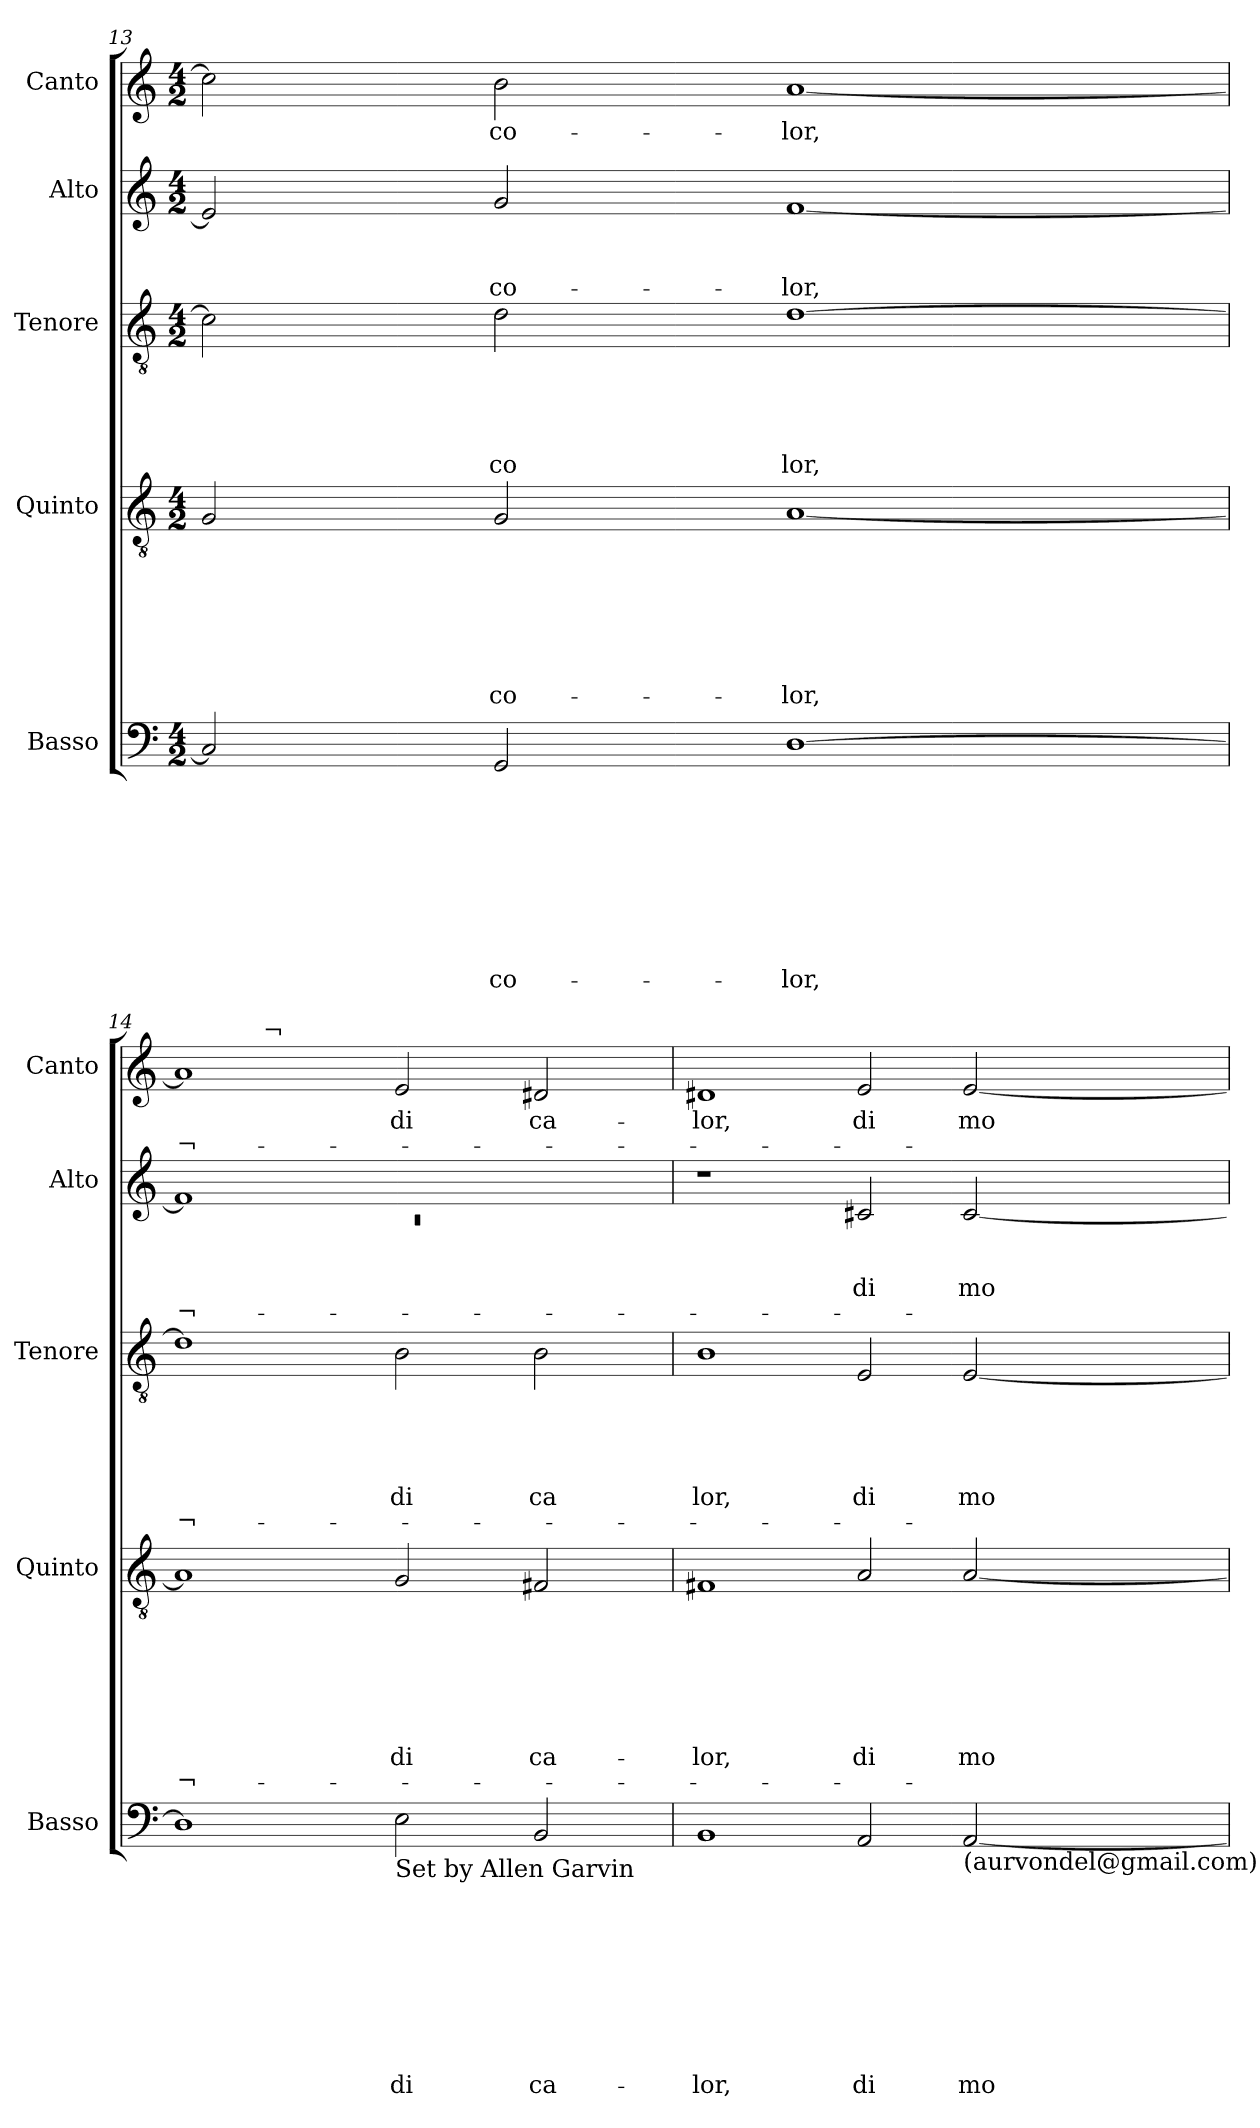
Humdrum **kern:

**kern	**text	**text	**text	**text	**text	**text	**text	**text	**text	**kern	**text	**text	**text	**text	**text	**text	**text	**text	**kern	**text	**text	**text	**text	**text	**text	**kern	**text	**text	**text	**text	**kern	**text	**text
*part5	*part5	*part5	*part5	*part5	*part5	*part5	*part5	*part5	*part5	*part4	*part4	*part4	*part4	*part4	*part4	*part4	*part4	*part4	*part3	*part3	*part3	*part3	*part3	*part3	*part3	*part2	*part2	*part2	*part2	*part2	*part1	*part1	*part1
*staff5	*staff5	*staff5	*staff5	*staff5	*staff5	*staff5	*staff5	*staff5	*staff5	*staff4	*staff4	*staff4	*staff4	*staff4	*staff4	*staff4	*staff4	*staff4	*staff3	*staff3	*staff3	*staff3	*staff3	*staff3	*staff3	*staff2	*staff2	*staff2	*staff2	*staff2	*staff1	*staff1	*staff1
*I"Basso	*	*	*	*	*	*	*	*	*	*I"Quinto	*	*	*	*	*	*	*	*	*I"Tenore	*	*	*	*	*	*	*I"Alto	*	*	*	*	*I"Canto	*	*
*I'Basso	*	*	*	*	*	*	*	*	*	*I'Quinto	*	*	*	*	*	*	*	*	*I'Tenore	*	*	*	*	*	*	*I'Alto	*	*	*	*	*I'Canto	*	*
*clefF4	*	*	*	*	*	*	*	*	*	*clefGv2	*	*	*	*	*	*	*	*	*clefGv2	*	*	*	*	*	*	*clefG2	*	*	*	*	*clefG2	*	*
*k[]	*	*	*	*	*	*	*	*	*	*k[]	*	*	*	*	*	*	*	*	*k[]	*	*	*	*	*	*	*k[]	*	*	*	*	*k[]	*	*
*C:	*	*	*	*	*	*	*	*	*	*C:	*	*	*	*	*	*	*	*	*C:	*	*	*	*	*	*	*C:	*	*	*	*	*C:	*	*
*M4/2	*	*	*	*	*	*	*	*	*	*M4/2	*	*	*	*	*	*	*	*	*M4/2	*	*	*	*	*	*	*M4/2	*	*	*	*	*M4/2	*	*
=13	=13	=13	=13	=13	=13	=13	=13	=13	=13	=13	=13	=13	=13	=13	=13	=13	=13	=13	=13	=13	=13	=13	=13	=13	=13	=13	=13	=13	=13	=13	=13	=13	=13
2C/]	.	.	.	.	.	.	.	.	.	2G/	.	.	.	.	.	.	.	.	2c\]	.	.	.	.	.	.	2e/]	.	.	.	.	2cc\]	.	.
!	!	!	!	!	!	!	!	!	!LO:LY:b	!	!	!	!	!	!	!	!LO:LY:b	!	!	!	!	!	!	!LO:LY:b	!	!	!	!	!LO:LY:b	!	!	!LO:LY:b	!
2GG/	.	.	.	.	.	.	.	.	co-	2G/	.	.	.	.	.	.	co-	.	2d\	.	.	.	.	co	.	2g/	.	.	co-	.	2b\	co-	.
!	!	!	!	!	!	!	!	!	!LO:LY:b	!	!	!	!	!	!	!	!LO:LY:b	!	!	!	!	!	!	!LO:LY:b	!	!	!	!	!LO:LY:b	!	!	!LO:LY:b	!
[>1D	.	.	.	.	.	.	.	.	-lor,	[<1A	.	.	.	.	.	.	-lor,	.	[>1d	.	.	.	.	lor,	.	[<1f	.	.	-lor,	.	[<1a	-lor,	.
=14	=14	=14	=14	=14	=14	=14	=14	=14	=14	=14	=14	=14	=14	=14	=14	=14	=14	=14	=14	=14	=14	=14	=14	=14	=14	=14	=14	=14	=14	=14	=14	=14	=14
*	*	*	*	*	*	*	*	*	*	*	*	*	*	*	*	*	*	*	*	*	*	*	*	*	*	*^	*	*	*	*	*	*	*
!	!	!	!	!	!	!	!	!	!	!	!	!	!	!	!	!	!	!LO:LY:b	!	!	!	!	!	!	!LO:LY:b	!	!LO:N:vis=1	!	!	!	!LO:LY:b	!	!	!LO:LY:b
*	*	*	*	*	*	*	*	*	*	*	*	*	*	*	*	*	*	*	*	*	*	*	*	*	*	*	*	*	*	*	*	*^	*	*
1D]	.	.	.	.	.	.	.	.	.	1A]	.	.	.	.	.	.	.	-¬-	1d]	.	.	.	.	.	-¬-	1f]	0rc	.	.	.	-¬-	1a]	4ryy	.	-¬-
.	.	.	.	.	.	.	.	.	.	.	.	.	.	.	.	.	.	.	.	.	.	.	.	.	.	.	.	.	.	.	.	.	32ryy	.	.
!	!	!	!	!	!	!	!	!	!	!	!	!	!	!	!	!	!	!	!	!	!	!	!	!	!	!	!	!	!	!	!	!	!LO:TX:a:t=¬	!	!
.	.	.	.	.	.	.	.	.	.	.	.	.	.	.	.	.	.	.	.	.	.	.	.	.	.	.	.	.	.	.	.	.	1ryy	.	.
!LO:TX:b:t=Set by Allen Garvin	!	!	!	!	!	!	!	!	!	!	!	!	!	!	!	!	!	!	!	!	!	!	!	!	!	!	!	!	!	!	!	!	!	!	!
!	!	!	!	!	!	!	!	!	!LO:LY:b	!	!	!	!	!	!	!	!LO:LY:b	!	!	!	!	!	!	!LO:LY:b	!	!	!	!	!	!	!	!	!	!LO:LY:b	!
2E\	.	.	.	.	.	.	.	.	di	2G/	.	.	.	.	.	.	di	.	2B\	.	.	.	.	di	.	1ryy	.	.	.	.	.	2e/	.	di	.
.	.	.	.	.	.	.	.	.	.	.	.	.	.	.	.	.	.	.	.	.	.	.	.	.	.	.	.	.	.	.	.	.	2ryy	.	.
!	!	!	!	!	!	!	!	!	!LO:LY:b	!	!	!	!	!	!	!	!LO:LY:b	!	!	!	!	!	!	!LO:LY:b	!	!	!	!	!	!	!	!	!	!LO:LY:b	!
2BB/	.	.	.	.	.	.	.	.	ca-	2F#X/	.	.	.	.	.	.	ca-	.	2B\	.	.	.	.	ca	.	.	.	.	.	.	.	2d#X/	.	ca-	.
.	.	.	.	.	.	.	.	.	.	.	.	.	.	.	.	.	.	.	.	.	.	.	.	.	.	.	.	.	.	.	.	.	8..ryy	.	.
=15	=15	=15	=15	=15	=15	=15	=15	=15	=15	=15	=15	=15	=15	=15	=15	=15	=15	=15	=15	=15	=15	=15	=15	=15	=15	=15	=15	=15	=15	=15	=15	=15	=15	=15	=15
!	!	!	!	!	!	!	!	!	!LO:LY:b	!	!	!	!	!	!	!	!LO:LY:b	!	!	!	!	!	!	!LO:LY:b	!	!	!	!	!	!	!	!	!	!LO:LY:b	!
*	*	*	*	*	*	*	*	*	*	*	*	*	*	*	*	*	*	*	*	*	*	*	*	*	*	*v	*v	*	*	*	*	*	*	*	*
*	*	*	*	*	*	*	*	*	*	*	*	*	*	*	*	*	*	*	*	*	*	*	*	*	*	*	*	*	*	*	*v	*v	*	*
1BB	.	.	.	.	.	.	.	.	-lor,	1F#X	.	.	.	.	.	.	-lor,	.	1B	.	.	.	.	lor,	.	1r	.	.	.	.	1d#X	-lor,	.
!	!	!	!	!	!	!	!	!	!LO:LY:b	!	!	!	!	!	!	!	!LO:LY:b	!	!	!	!	!	!	!LO:LY:b	!	!	!	!	!LO:LY:b	!	!	!LO:LY:b	!
2AA/	.	.	.	.	.	.	.	.	di	2A/	.	.	.	.	.	.	di	.	2E/	.	.	.	.	di	.	2c#X/	.	.	di	.	2e/	di	.
!LO:TX:b:t=(aurvondel@gmail.com)	!	!	!	!	!	!	!	!	!	!	!	!	!	!	!	!	!	!	!	!	!	!	!	!	!	!	!	!	!	!	!	!	!
!	!	!	!	!	!	!	!	!	!LO:LY:b	!	!	!	!	!	!	!	!LO:LY:b	!	!	!	!	!	!	!LO:LY:b	!	!	!	!	!LO:LY:b	!	!	!LO:LY:b	!
[<2AA/	.	.	.	.	.	.	.	.	mo-	[<2A/	.	.	.	.	.	.	mo-	.	[<2E/	.	.	.	.	mo	.	[<2c#/	.	.	mo-	.	[<2e/	mo-	.
=	=	=	=	=	=	=	=	=	=	=	=	=	=	=	=	=	=	=	=	=	=	=	=	=	=	=	=	=	=	=	=	=	=
*-	*-	*-	*-	*-	*-	*-	*-	*-	*-	*-	*-	*-	*-	*-	*-	*-	*-	*-	*-	*-	*-	*-	*-	*-	*-	*-	*-	*-	*-	*-	*-	*-	*-
